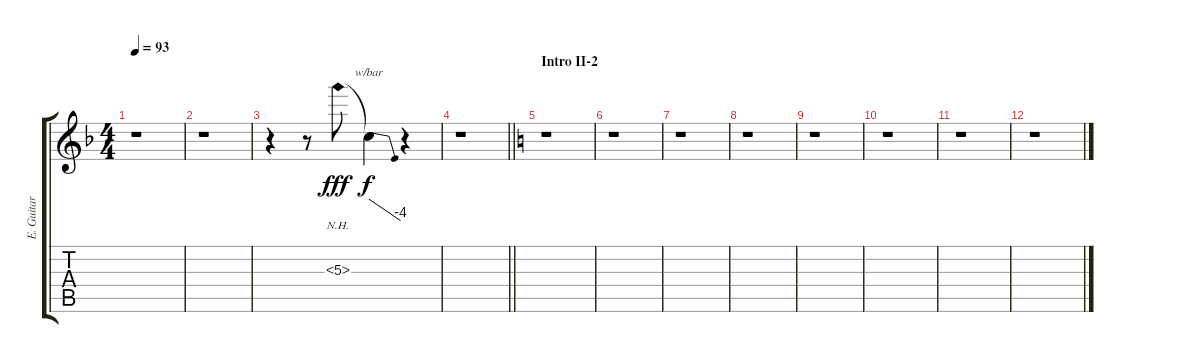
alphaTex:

\track ("E. Guitar III" "E. Guitar ") {instrument overdrivenguitar}
\staff {score tabs}
\tuning (E4 B3 G3 D3 A2 D2) {hide}
\ts (4 4)
\tempo 93
\clef g2
\ks f
r.1{dy f} |
r.1 |
r.4 r.8 5.3{nh}.8{dy fff} 5.3{t}.4{tbe (dive default 0 0 60 -16) dy f} r.4 |
\barLineRight lightlight
r.1 |
\section ("" "Intro II-2")
\ks c
r.1 |
r.1 |
r.1 |
r.1 |
r.1 |
r.1 |
r.1 |
r.1
